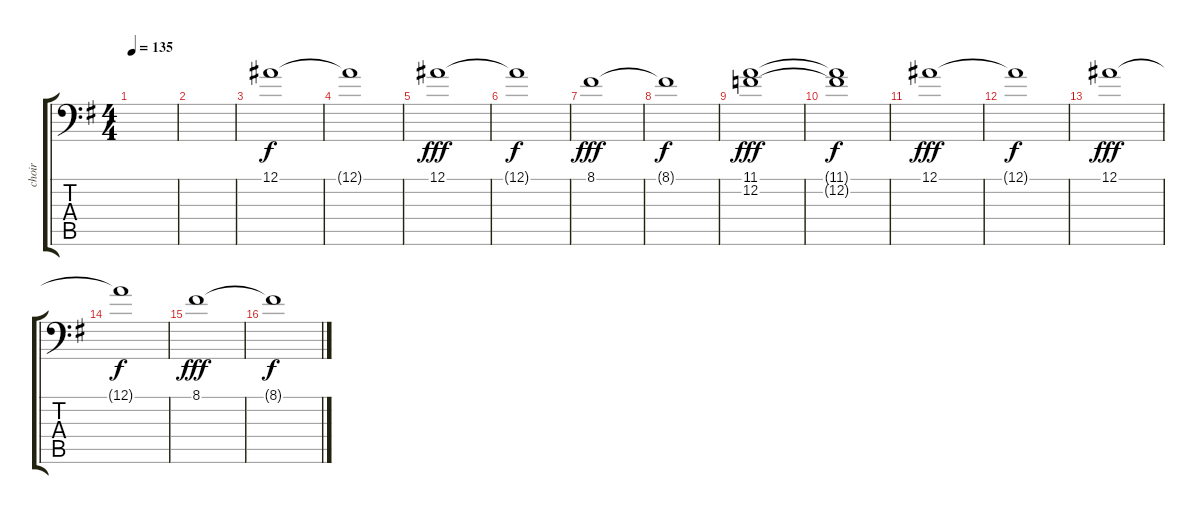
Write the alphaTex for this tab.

\track ("choir" "choir") {instrument choiraahs}
\staff {score tabs}
\tuning (Bb3 F3 Db3 Ab2 Eb2 Bb1) {hide}
\ts (4 4)
\tempo 135
\clef f4
\ks eminor
|
|
12.1.1 |
12.1{t}.1{dy f} |
12.1.1{dy fff} |
12.1{t}.1{dy f} |
8.1.1{dy fff} |
8.1{t}.1{dy f} |
(11.1 12.2).1{dy fff} |
(11.1{t} 12.2{t}).1{dy f} |
12.1.1{dy fff} |
12.1{t}.1{dy f} |
12.1.1{dy fff} |
12.1{t}.1{dy f} |
8.1.1{dy fff} |
8.1{t}.1{dy f}
